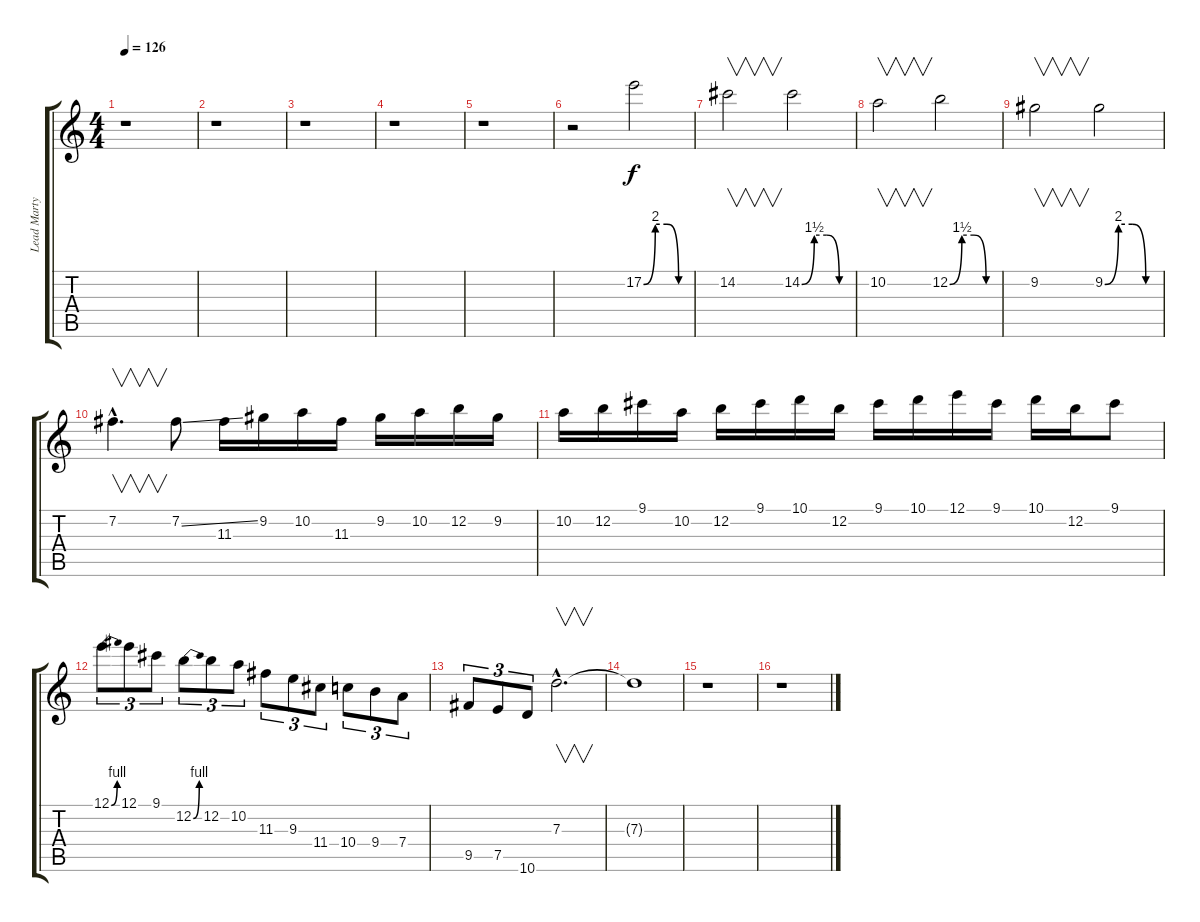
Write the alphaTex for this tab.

\track ("Lead Marty" "Lead Marty") {instrument distortionguitar}
\staff {score tabs}
\tuning (E4 B3 G3 D3 A2 E2) {hide}
\ts (4 4)
\tempo 126
\clef g2
\ks c
r.1{dy f} |
r.1 |
r.1 |
r.1 |
r.1 |
r.2 17.2{be (custom 0 0 15 8 30 8 45 0 60 0)}.2 |
14.2.2{v} 14.2{be (custom 0 0 15 6 30 6 45 0 60 0)}.2 |
10.2.2{v} 12.2{be (custom 0 0 15 6 30 6 45 0 60 0)}.2 |
9.2.2{v} 9.2{be (custom 0 0 15 8 30 8 45 0 60 0)}.2 |
7.2{hac}.4{v d} 7.2{ss}.8 11.3.16 9.2.16 10.2.16 11.3.16 9.2.16 10.2.16 12.2.16 9.2.16 |
10.2.16 12.2.16 9.1.16 10.2.16 12.2.16 9.1.16 10.1.16 12.2.16 9.1.16 10.1.16 12.1.16 9.1.16 10.1.16 12.2.16 9.1.8 |
12.1{be (bend 0 0 60 4)}.8{tu (3 2)} 12.1.8{tu (3 2)} 9.1.8{tu (3 2)} 12.2{be (bend 0 0 60 4)}.8{tu (3 2)} 12.2.8{tu (3 2)} 10.2.8{tu (3 2)} 11.3.8{tu (3 2)} 9.3.8{tu (3 2)} 11.4.8{tu (3 2)} 10.4.8{tu (3 2)} 9.4.8{tu (3 2)} 7.4.8{tu (3 2)} |
9.5.8{tu (3 2)} 7.5.8{tu (3 2)} 10.6.8{tu (3 2)} 7.3{hac}.2{v d} |
7.3{t}.1 |
r.1 |
r.1
